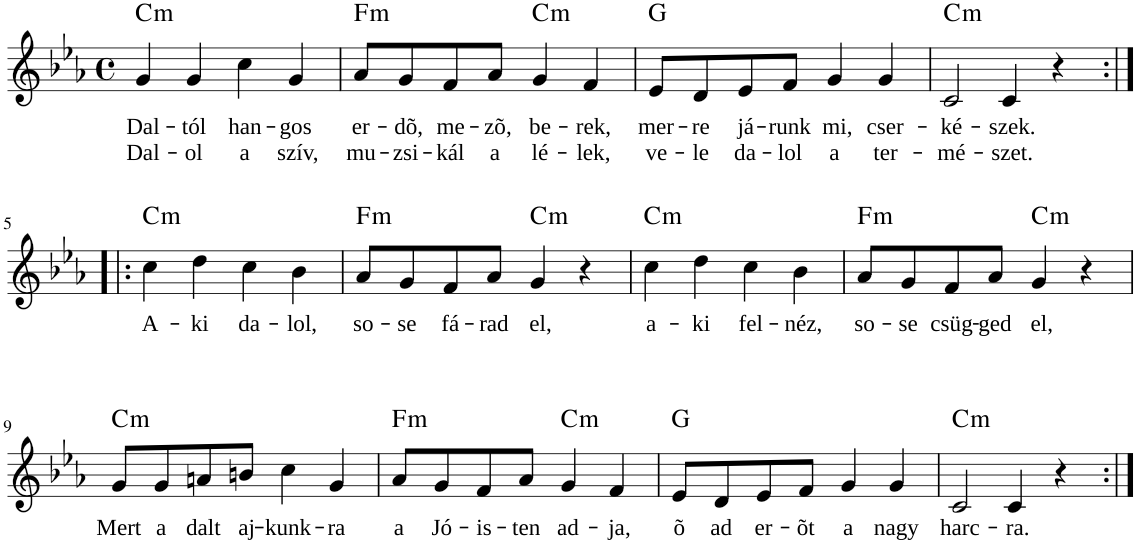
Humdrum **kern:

**kern	**text	**text	**harte
*part1	*part1	*part1	*part1
*staff1	*staff1	*staff1	*
*I"Piano	*	*	*
*I'Pno	*	*	*
*clefG2	*	*	*
*k[b-e-a-]	*	*	*
*M4/4	*	*	*
*met(c)	*	*	*
=1	=1	=1	=1
!	!LO:LY:b	!LO:LY:b	!LO:H:kt=m
4g/	Dal-	Dal-	C:min
!	!LO:LY:b	!LO:LY:b	!
4g/	-tól	-ol	.
!	!LO:LY:b	!LO:LY:b	!
4cc\	han-	a	.
!	!LO:LY:b	!LO:LY:b	!
4g/	-gos	szív,	.
=2	=2	=2	=2
!	!LO:LY:b	!LO:LY:b	!LO:H:kt=m
8a-/L	er-	mu-	F:min
!	!LO:LY:b	!LO:LY:b	!
8g/	-dõ,	-zsi-	.
!	!LO:LY:b	!LO:LY:b	!
8f/	me-	-kál	.
!	!LO:LY:b	!LO:LY:b	!
8a-/J	-zõ,	a	.
!	!LO:LY:b	!LO:LY:b	!LO:H:kt=m
4g/	be-	lé-	C:min
!	!LO:LY:b	!LO:LY:b	!
4f/	-rek,	-lek,	.
=3	=3	=3	=3
!	!LO:LY:b	!LO:LY:b	!
8e-/L	mer-	ve-	G:maj
!	!LO:LY:b	!LO:LY:b	!
8d/	-re	-le	.
!	!LO:LY:b	!LO:LY:b	!
8e-/	já-	da-	.
!	!LO:LY:b	!LO:LY:b	!
8f/J	-runk	-lol	.
!	!LO:LY:b	!LO:LY:b	!
4g/	mi,	a	.
!	!LO:LY:b	!LO:LY:b	!
4g/	cser-	ter-	.
=4	=4	=4	=4
!	!LO:LY:b	!LO:LY:b	!LO:H:kt=m
2c/	-ké-	-mé-	C:min
!	!LO:LY:b	!LO:LY:b	!
4c/	-szek.	-szet.	.
4r	.	.	.
!!LO:LB:g=z
=5:|!|:	=5:|!|:	=5:|!|:	=5:|!|:
!	!LO:LY:b	!	!LO:H:kt=m
4cc\	A-	.	C:min
!	!LO:LY:b	!	!
4dd\	-ki	.	.
!	!LO:LY:b	!	!
4cc\	da-	.	.
!	!LO:LY:b	!	!
4b-\	-lol,	.	.
=6	=6	=6	=6
!	!LO:LY:b	!	!LO:H:kt=m
8a-/L	so-	.	F:min
!	!LO:LY:b	!	!
8g/	-se	.	.
!	!LO:LY:b	!	!
8f/	fá-	.	.
!	!LO:LY:b	!	!
8a-/J	-rad	.	.
!	!LO:LY:b	!	!LO:H:kt=m
4g/	el,	.	C:min
4r	.	.	.
=7	=7	=7	=7
!	!LO:LY:b	!	!LO:H:kt=m
4cc\	a-	.	C:min
!	!LO:LY:b	!	!
4dd\	-ki	.	.
!	!LO:LY:b	!	!
4cc\	fel-	.	.
!	!LO:LY:b	!	!
4b-\	-néz,	.	.
=8	=8	=8	=8
!	!LO:LY:b	!	!LO:H:kt=m
8a-/L	so-	.	F:min
!	!LO:LY:b	!	!
8g/	-se	.	.
!	!LO:LY:b	!	!
8f/	csüg-	.	.
!	!LO:LY:b	!	!
8a-/J	-ged	.	.
!	!LO:LY:b	!	!LO:H:kt=m
4g/	el,	.	C:min
4r	.	.	.
!!LO:LB:g=z
=9	=9	=9	=9
!	!LO:LY:b	!	!LO:H:kt=m
8g/L	Mert	.	C:min
!	!LO:LY:b	!	!
8g/	a	.	.
!	!LO:LY:b	!	!
8an/	dalt	.	.
!	!LO:LY:b	!	!
8bn/J	aj-	.	.
!	!LO:LY:b	!	!
4cc\	-kunk-	.	.
!	!LO:LY:b	!	!
4g/	-ra	.	.
=10	=10	=10	=10
!	!LO:LY:b	!	!LO:H:kt=m
8a-/L	a	.	F:min
!	!LO:LY:b	!	!
8g/	Jó-	.	.
!	!LO:LY:b	!	!
8f/	-is-	.	.
!	!LO:LY:b	!	!
8a-/J	-ten	.	.
!	!LO:LY:b	!	!LO:H:kt=m
4g/	ad-	.	C:min
!	!LO:LY:b	!	!
4f/	-ja,	.	.
=11	=11	=11	=11
!	!LO:LY:b	!	!
8e-/L	õ	.	G:maj
!	!LO:LY:b	!	!
8d/	ad	.	.
!	!LO:LY:b	!	!
8e-/	er-	.	.
!	!LO:LY:b	!	!
8f/J	-õt	.	.
!	!LO:LY:b	!	!
4g/	a	.	.
!	!LO:LY:b	!	!
4g/	nagy	.	.
=12	=12	=12	=12
!	!LO:LY:b	!	!LO:H:kt=m
2c/	harc-	.	C:min
!	!LO:LY:b	!	!
4c/	-ra.	.	.
4r	.	.	.
=:|!	=:|!	=:|!	=:|!
*-	*-	*-	*-
